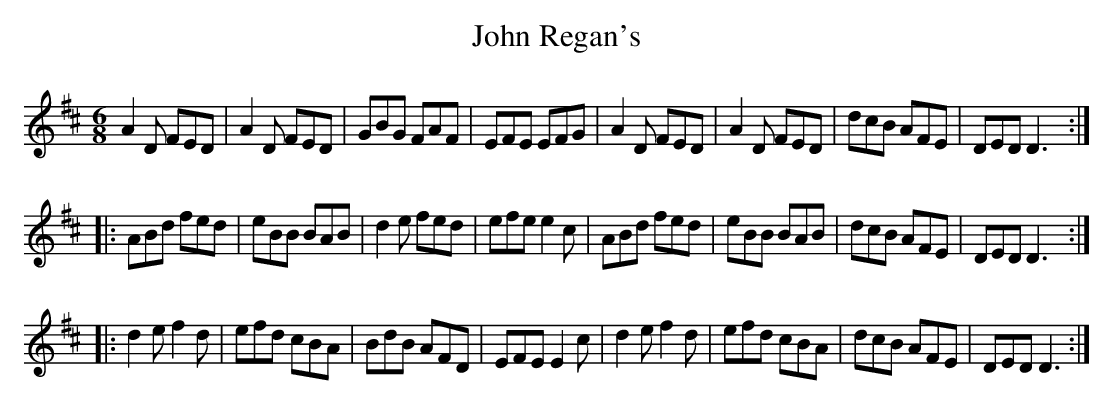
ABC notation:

X:1
T:John Regan's
M:6/8
L:1/8
K:D
A2D FED | A2D FED | GBG FAF | EFE EFG | A2D FED | A2D FED | dcB AFE | DED D3 ::
ABd fed | eBB BAB | d2e fed | efe e2c | ABd fed | eBB BAB | dcB AFE | DED D3 ::
d2e f2d | efd cBA | BdB AFD | EFE E2c | d2e f2d | efd cBA | dcB AFE | DED D3 :|
